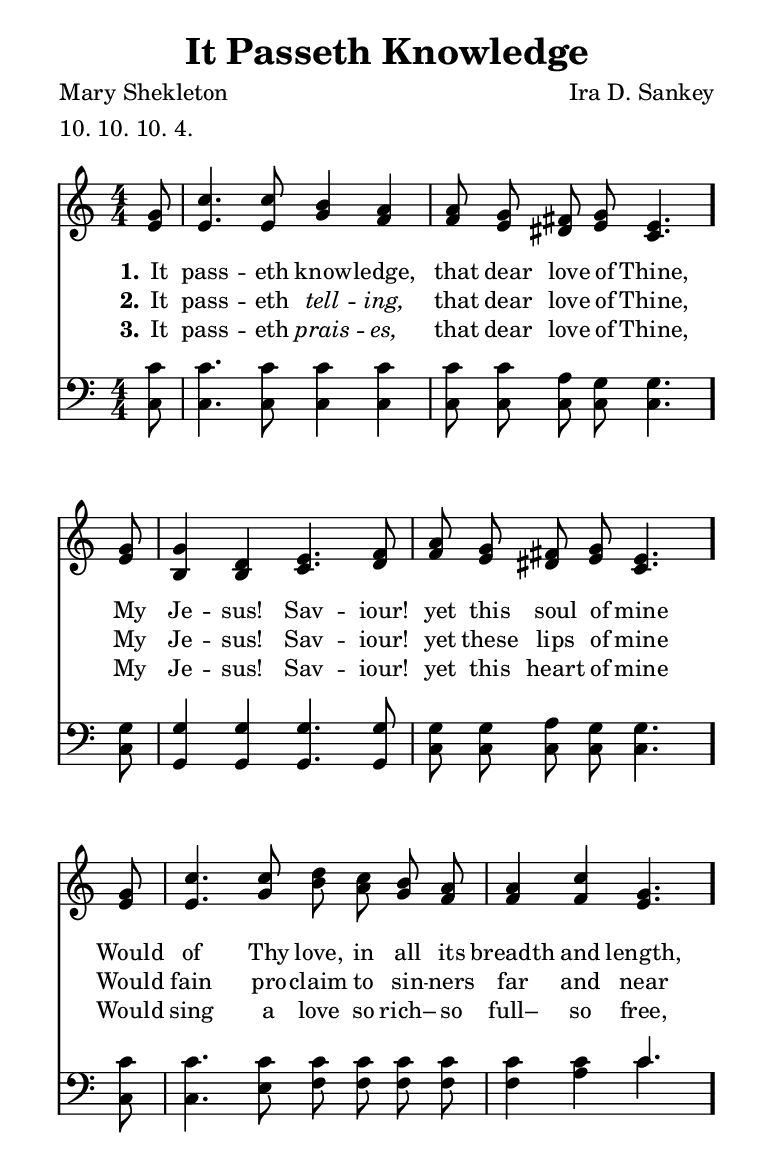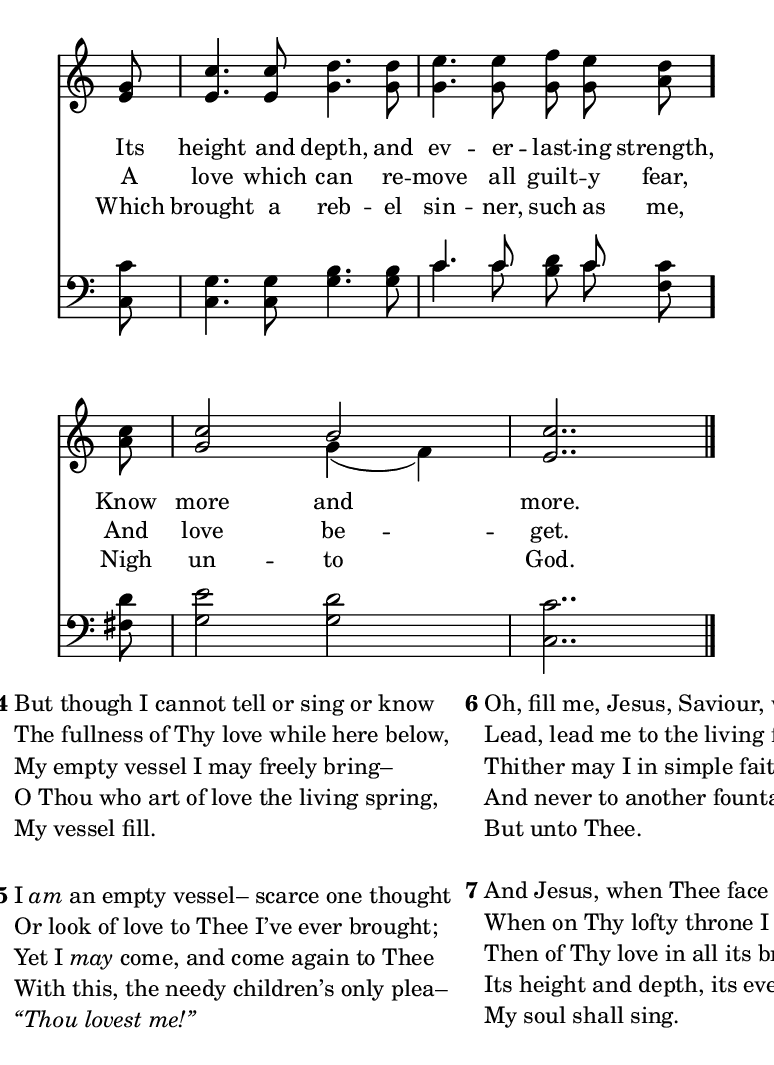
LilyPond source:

\include "common/global.ily"
\paper {
  \include "common/paper.ily"
  score-markup-spacing.padding = 2
  score-markup-spacing.basic-distance = 2
}

\header{
  hymnnumber = "229"
  title = "It Passeth Knowledge"
  tunename = ""
  meter = "10. 10. 10. 4."
  poet = "Mary Shekleton"
  composer = "Ira D. Sankey"
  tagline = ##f
}

global = {
  \include "common/overrides.ily"
  \override Staff.TimeSignature.style = #'numbered
  \time 4/4
  \override Score.MetronomeMark.transparent = ##t % hide all fermata changes too
  \tempo 4=80
  \key c \major
  \partial 8
  \autoBeamOff
}

patternA = { c8 | c4. c8 c4 c | c8 c c c c4. }
patternB = { c8 | c4 c c4. c8 | c c c c c4. }
patternC = { c8 | c4. c8 c c c c | c4 c c4. }
patternD = { c8 | c4. c8 c4. c8 | c4. c8 c c c }
patternE = { c8 | c2 c2 | c2.. }

notesSoprano = {
\global
\relative c'' {

  g8 | c4. c8 b4 a | a8 g fis g e4.
  g8 | g4 d e4. f8 | a g fis g e4.
  g8 | c4. c8 d c b a | a4 c g4. \eogbreak
  g8 | c4. c8 d4. d8 | e4. e8 f e d
  c8 | c2 b2 | c2..

  \bar "|."

}
}

notesAlto = {
\global
\relative e' {

  \changePitch \patternA { e | e e g f | f e dis e c }
  \changePitch \patternB { e | b b c d | f e dis e c }
  \changePitch \patternC { e | e g b a g f | f f e }
  \changePitch \patternD { e | e e g g | g g g g a }
  a8 | g2 g4( f) e2..

}
}

notesTenor = {
\global
\relative a {

  \changePitch \patternA { c | c c c c | c c a g g }
  \changePitch \patternB { g | g g g g | g g a g g }
  \changePitch \patternC { c | c c c c c c | c c c }
  \changePitch \patternD { c | g g b b | c c d c c }
  \changePitch \patternE { d | e d | c }

}
}

notesBass = {
\global
\relative f {

  \changePitch \patternA { c | c c c c | c c c c c }
  \changePitch \patternB { c | g g g g | c c c c c }
  \changePitch \patternC { c | c e f f f f | f a c }
  \changePitch \patternD { c, | c c g' g | c c b c f, }
  \changePitch \patternE { fis | g g | c, }

}
}

wordsA = \lyricmode {
\set stanza = "1."

It pass -- eth know -- ledge, that dear love of Thine, \bar "."
My Je -- sus! Sav -- iour! yet this soul of mine \bar "."
Would of Thy love, in all its breadth and length, \bar "."
Its height and depth, and ev -- er -- last -- ing strength, \bar "."
Know more and more. \bar "."

}

wordsB = \lyricmode {
\set stanza = "2."

It pass -- eth \italicsOn tell -- ing, \italicsOff that dear love of Thine,
My Je -- sus! Sav -- iour! yet these lips of mine
Would fain pro -- claim to sin -- ners far and near
A love which can re -- move all guilt -- y fear,
And love be -- get.

}

wordsC = \lyricmode {
\set stanza = "3."

It pass -- eth \italicsOn prais -- es, \italicsOff that dear love of Thine,
My Je -- sus! Sav -- iour! yet this heart of mine
Would sing a love so rich– so full– so free,
Which brought a reb -- el sin -- ner, such as me,
Nigh un -- to God.

}

wordsD = \markuplist {

\line { But though I cannot tell or sing or know }
\line { The fullness of Thy love while here below, }
\line { My empty vessel I may freely bring– }
\line { O Thou who art of love the living spring, }
\line { My vessel fill. }

}

wordsE = \markuplist {

\line { I \italic am an empty vessel– scarce one thought }
\line { Or look of love to Thee I’ve ever brought; }
\line { Yet I \italic may come, and come again to Thee }
\line { With this, the needy children’s only plea– }
% `\italic { }` would get stripped in getlyrics
\line { \italic “Thou \italic lovest \italic me!” }

}

wordsF = \markuplist {

\line { Oh, fill me, Jesus, Saviour, with Thy love; }
\line { Lead, lead me to the living fount above! }
\line { Thither may I in simple faith draw nigh }
\line { And never to another fountain fly, }
\line { But unto Thee. }

}

wordsG = \markuplist {

\line { And Jesus, when Thee face to face I see, }
\line { When on Thy lofty throne I sit with Thee; }
\line { Then of Thy love in all its breadth and length, }
\line { Its height and depth, its everlasting strength, }
\line { My soul shall sing. }

}

\score {
  \context ChoirStaff <<
    \context Staff = upper <<
      \set Staff.autoBeaming = ##f
      \set ChoirStaff.systemStartDelimiter = #'SystemStartBar
      \set ChoirStaff.printPartCombineTexts = ##f
      \partcombine #'(2 . 9) \notesSoprano \notesAlto
      \context NullVoice = sopranos { \voiceOne << \notesSoprano >> }
      \context NullVoice = altos { \voiceTwo << \notesAlto >> }
      \context Lyrics = one   \lyricsto sopranos \wordsA
      \context Lyrics = two   \lyricsto sopranos \wordsB
      \context Lyrics = three \lyricsto sopranos \wordsC
    >>
    \context Staff = men <<
      \set Staff.autoBeaming = ##f
      \clef bass
      \set ChoirStaff.printPartCombineTexts = ##f
      \partcombine #'(2 . 9) \notesTenor \notesBass
      \context NullVoice = tenors { \voiceOne << \notesTenor >> }
      \context NullVoice = basses { \voiceTwo << \notesBass >> }
    >>
  >>
  \layout {
    \include "common/layout.ily"
  }
  \midi{
    \include "common/midi.ily"
  }
}

\noPageBreak

\markup { \fill-line {
  \hspace #0.1
  \column {
  \line{ \bold 4 \column { \wordsD } } \combine \null \vspace #1
  \line{ \bold 5 \column { \wordsE } }
  }
  \hspace #0.1
  \column {
  \line{ \bold 6 \column { \wordsF } } \combine \null \vspace #1
  \line{ \bold 7 \column { \wordsG } }
  }
  \hspace #0.1
} }

\version "2.19.49"  % necessary for upgrading to future LilyPond versions.

% vi:set et ts=2 sw=2 ai nocindent syntax=lilypond:
